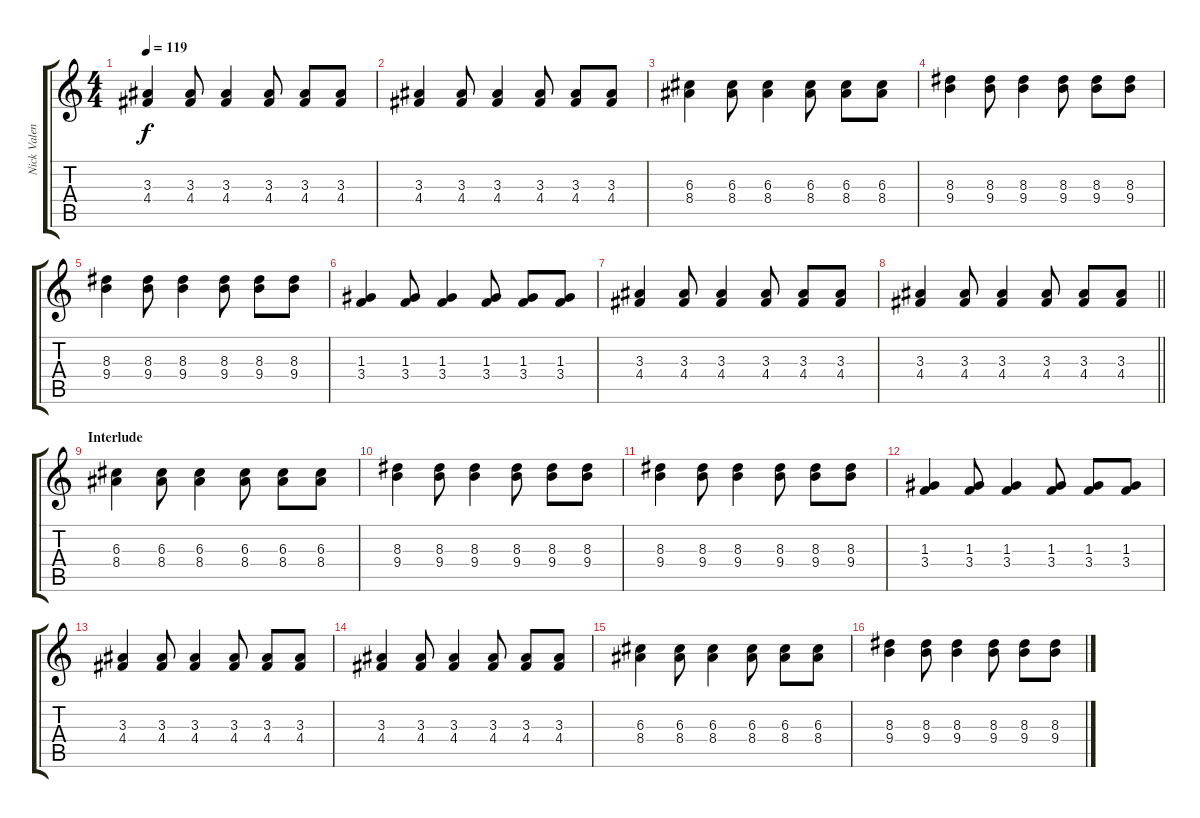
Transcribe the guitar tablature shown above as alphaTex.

\track ("Nick Valensi" "Nick Valen") {instrument electricguitarclean}
\staff {score tabs}
\tuning (E4 B3 G3 D3 A2 E2) {hide}
\ts (4 4)
\tempo 119
\clef g2
\ks c
(3.3 4.4).4{dy f} (3.3 4.4).8 (3.3 4.4).4 (3.3 4.4).8 (3.3 4.4).8 (3.3 4.4).8 |
(3.3 4.4).4 (3.3 4.4).8 (3.3 4.4).4 (3.3 4.4).8 (3.3 4.4).8 (3.3 4.4).8 |
(6.3 8.4).4 (6.3 8.4).8 (6.3 8.4).4 (6.3 8.4).8 (6.3 8.4).8 (6.3 8.4).8 |
(8.3 9.4).4 (8.3 9.4).8 (8.3 9.4).4 (8.3 9.4).8 (8.3 9.4).8 (8.3 9.4).8 |
(8.3 9.4).4 (8.3 9.4).8 (8.3 9.4).4 (8.3 9.4).8 (8.3 9.4).8 (8.3 9.4).8 |
(1.3 3.4).4 (1.3 3.4).8 (1.3 3.4).4 (1.3 3.4).8 (1.3 3.4).8 (1.3 3.4).8 |
(3.3 4.4).4 (3.3 4.4).8 (3.3 4.4).4 (3.3 4.4).8 (3.3 4.4).8 (3.3 4.4).8 |
\barLineRight lightlight
(3.3 4.4).4 (3.3 4.4).8 (3.3 4.4).4 (3.3 4.4).8 (3.3 4.4).8 (3.3 4.4).8 |
\section ("" "Interlude")
(6.3 8.4).4 (6.3 8.4).8 (6.3 8.4).4 (6.3 8.4).8 (6.3 8.4).8 (6.3 8.4).8 |
(8.3 9.4).4 (8.3 9.4).8 (8.3 9.4).4 (8.3 9.4).8 (8.3 9.4).8 (8.3 9.4).8 |
(8.3 9.4).4 (8.3 9.4).8 (8.3 9.4).4 (8.3 9.4).8 (8.3 9.4).8 (8.3 9.4).8 |
(1.3 3.4).4 (1.3 3.4).8 (1.3 3.4).4 (1.3 3.4).8 (1.3 3.4).8 (1.3 3.4).8 |
(3.3 4.4).4 (3.3 4.4).8 (3.3 4.4).4 (3.3 4.4).8 (3.3 4.4).8 (3.3 4.4).8 |
(3.3 4.4).4 (3.3 4.4).8 (3.3 4.4).4 (3.3 4.4).8 (3.3 4.4).8 (3.3 4.4).8 |
(6.3 8.4).4 (6.3 8.4).8 (6.3 8.4).4 (6.3 8.4).8 (6.3 8.4).8 (6.3 8.4).8 |
(8.3 9.4).4 (8.3 9.4).8 (8.3 9.4).4 (8.3 9.4).8 (8.3 9.4).8 (8.3 9.4).8
